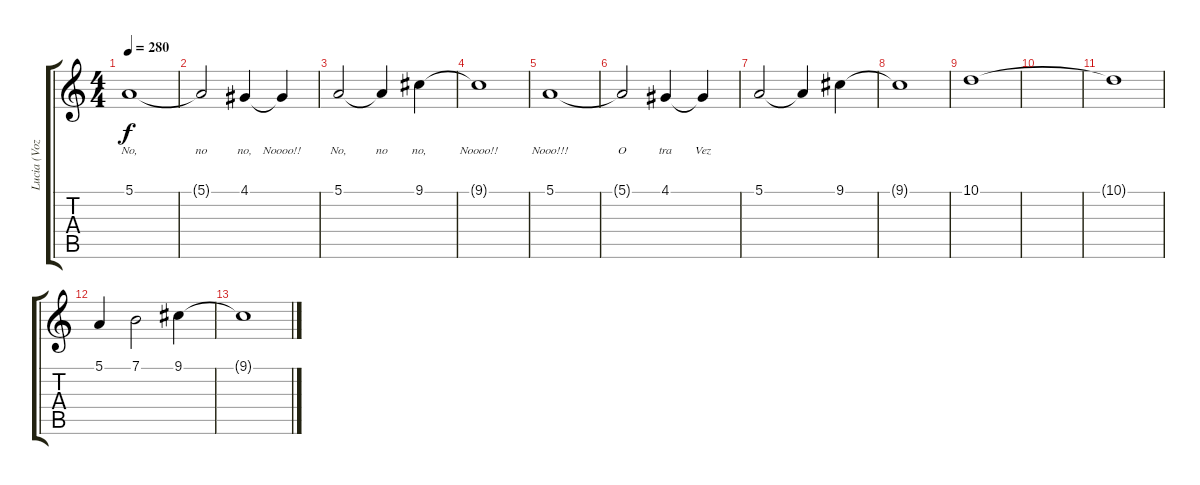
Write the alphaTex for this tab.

\track ("Lucia (Voz)" "Lucia (Voz") {instrument clarinet}
\staff {score tabs}
\tuning (E4 B3 G3 D3 A2 E2) {hide}
\ts (4 4)
\tempo 280
\clef g2
\ks c
5.1.1{lyrics (0 "No,") lyrics (1 "") lyrics (2 "") lyrics (3 "") lyrics (4 "") dy f} |
5.1{t}.2{lyrics (0 "no") lyrics (1 "") lyrics (2 "") lyrics (3 "") lyrics (4 "")} 4.1.4{lyrics (0 "no,") lyrics (1 "") lyrics (2 "") lyrics (3 "") lyrics (4 "")} 4.1{t}.4{lyrics (0 "Noooo!!") lyrics (1 "") lyrics (2 "") lyrics (3 "") lyrics (4 "")} |
5.1.2{lyrics (0 "No,") lyrics (1 "") lyrics (2 "") lyrics (3 "") lyrics (4 "")} 5.1{t}.4{lyrics (0 "no") lyrics (1 "") lyrics (2 "") lyrics (3 "") lyrics (4 "")} 9.1.4{lyrics (0 "no,") lyrics (1 "") lyrics (2 "") lyrics (3 "") lyrics (4 "")} |
9.1{t}.1{lyrics (0 "Noooo!!") lyrics (1 "") lyrics (2 "") lyrics (3 "") lyrics (4 "")} |
5.1.1{lyrics (0 "Nooo!!!") lyrics (1 "") lyrics (2 "") lyrics (3 "") lyrics (4 "")} |
5.1{t}.2{lyrics (0 "O") lyrics (1 "") lyrics (2 "") lyrics (3 "") lyrics (4 "")} 4.1.4{lyrics (0 "tra") lyrics (1 "") lyrics (2 "") lyrics (3 "") lyrics (4 "")} 4.1{t}.4{lyrics (0 "Vez") lyrics (1 "") lyrics (2 "") lyrics (3 "") lyrics (4 "")} |
5.1.2 5.1{t}.4 9.1.4 |
9.1{t}.1 |
10.1.1 |
|
10.1{t}.1 |
5.1.4 7.1.2 9.1.4 |
9.1{t}.1
